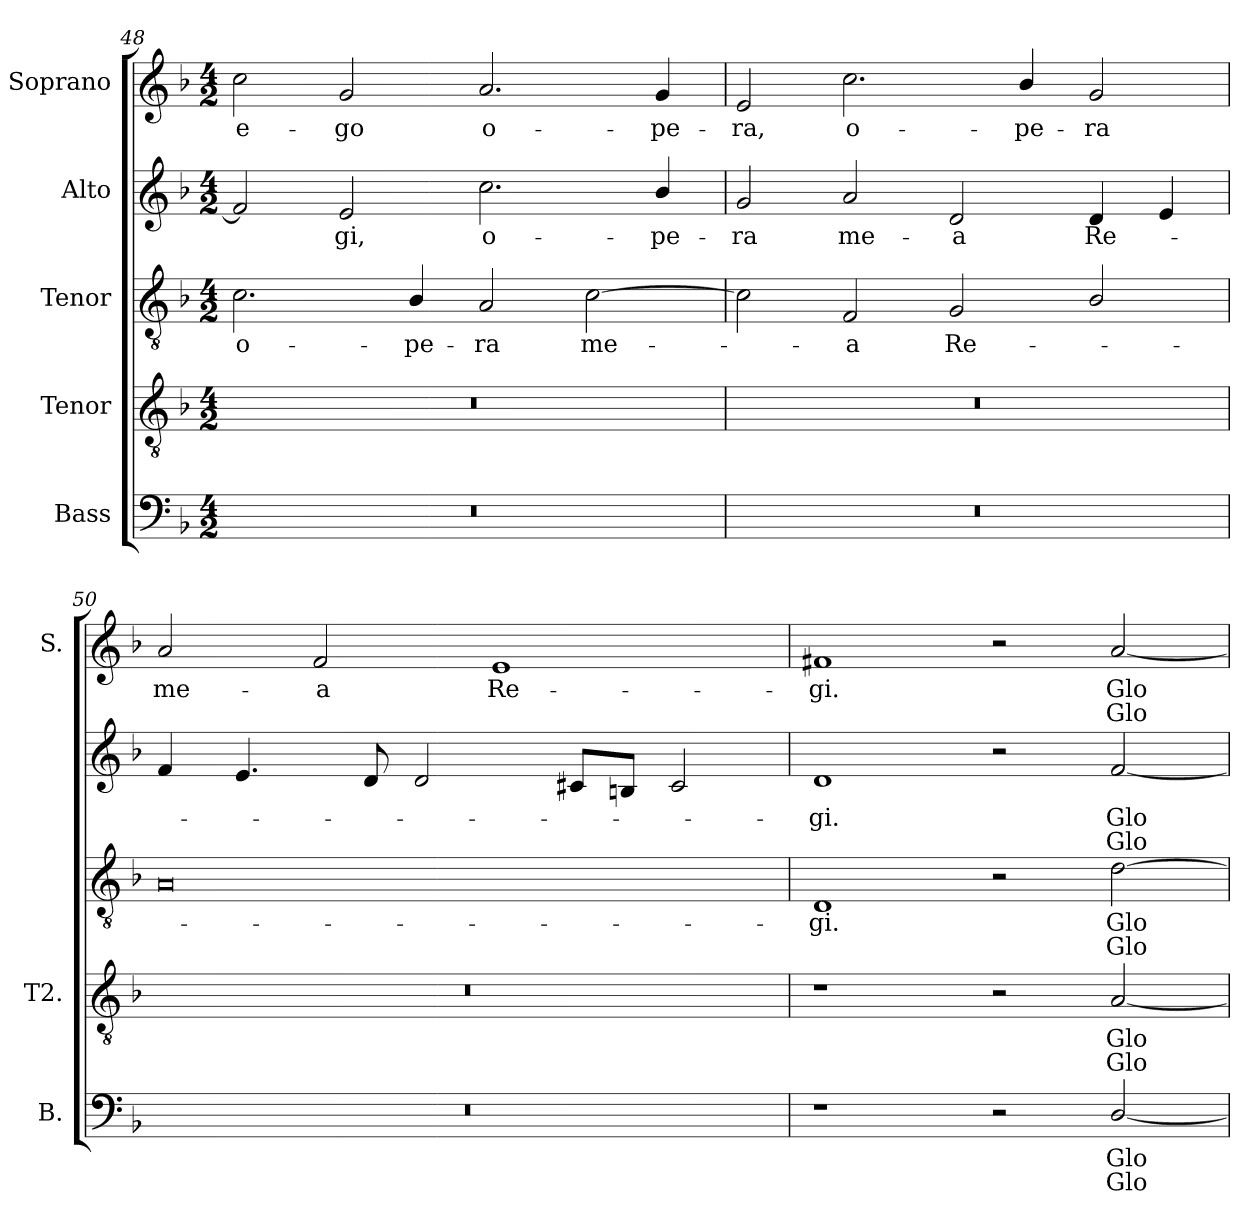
**kern	**text	**text	**kern	**text	**text	**kern	**text	**text	**kern	**text	**text	**kern	**text	**text
*part5	*part5	*part5	*part4	*part4	*part4	*part3	*part3	*part3	*part2	*part2	*part2	*part1	*part1	*part1
*staff5	*staff5	*staff5	*staff4	*staff4	*staff4	*staff3	*staff3	*staff3	*staff2	*staff2	*staff2	*staff1	*staff1	*staff1
*I"Bass	*	*	*I"Tenor	*	*	*I"Tenor	*	*	*I"Alto	*	*	*I"Soprano	*	*
*I'B.	*	*	*I'T2.	*	*	*	*	*	*	*	*	*I'S.	*	*
*clefF4	*	*	*clefGv2	*	*	*clefGv2	*	*	*clefG2	*	*	*clefG2	*	*
*	*	*	*ITrd7c12	*	*	*ITrd7c12	*	*	*	*	*	*	*	*
*k[b-]	*	*	*k[b-]	*	*	*k[b-]	*	*	*k[b-]	*	*	*k[b-]	*	*
*F:	*	*	*F:	*	*	*F:	*	*	*F:	*	*	*F:	*	*
*M4/2	*	*	*M4/2	*	*	*M4/2	*	*	*M4/2	*	*	*M4/2	*	*
=48	=48	=48	=48	=48	=48	=48	=48	=48	=48	=48	=48	=48	=48	=48
!LO:N:vis=1	!	!	!LO:N:vis=1	!	!	!	!	!	!	!	!	!	!	!
!	!	!	!	!	!	!	!LO:LY:b:color=#000000	!	!	!	!	!	!	!
!	!	!	!	!	!	!	!	!	!	!	!	!	!LO:LY:b:color=#000000	!
0r	.	.	0r	.	.	2.Ci\	o-	.	2fi/]	.	.	2cci\	e-	.
!	!	!	!	!	!	!	!	!	!	!LO:LY:b:color=#000000	!	!	!	!
!	!	!	!	!	!	!	!	!	!	!	!	!	!LO:LY:b:color=#000000	!
.	.	.	.	.	.	.	.	.	2ei/	-gi,	.	2gi/	-go	.
!	!	!	!	!	!	!	!LO:LY:b:color=#000000	!	!	!	!	!	!	!
.	.	.	.	.	.	4BB-i/	-pe-	.	.	.	.	.	.	.
!	!	!	!	!	!	!	!LO:LY:b:color=#000000	!	!	!	!	!	!	!
!	!	!	!	!	!	!	!	!	!	!LO:LY:b:color=#000000	!	!	!	!
!	!	!	!	!	!	!	!	!	!	!	!	!	!LO:LY:b:color=#000000	!
.	.	.	.	.	.	2AAi/	-ra	.	2.cci\	o-	.	2.ai/	o-	.
!	!	!	!	!	!	!	!LO:LY:b:color=#000000	!	!	!	!	!	!	!
.	.	.	.	.	.	[2Ci\	me-	.	.	.	.	.	.	.
!	!	!	!	!	!	!	!	!	!	!LO:LY:b:color=#000000	!	!	!	!
!	!	!	!	!	!	!	!	!	!	!	!	!	!LO:LY:b:color=#000000	!
.	.	.	.	.	.	.	.	.	4b-i/	-pe-	.	4gi/	-pe-	.
=49	=49	=49	=49	=49	=49	=49	=49	=49	=49	=49	=49	=49	=49	=49
!LO:N:vis=1	!	!	!LO:N:vis=1	!	!	!	!	!	!	!	!	!	!	!
!	!	!	!	!	!	!	!	!	!	!LO:LY:b:color=#000000	!	!	!	!
!	!	!	!	!	!	!	!	!	!	!	!	!	!LO:LY:b:color=#000000	!
0r	.	.	0r	.	.	2Ci\]	.	.	2gi/	-ra	.	2ei/	-ra,	.
!	!	!	!	!	!	!	!LO:LY:b:color=#000000	!	!	!	!	!	!	!
!	!	!	!	!	!	!	!	!	!	!LO:LY:b:color=#000000	!	!	!	!
!	!	!	!	!	!	!	!	!	!	!	!	!	!LO:LY:b:color=#000000	!
.	.	.	.	.	.	2FFi/	-a	.	2ai/	me-	.	2.cci\	o-	.
!	!	!	!	!	!	!	!LO:LY:b:color=#000000	!	!	!	!	!	!	!
!	!	!	!	!	!	!	!	!	!	!LO:LY:b:color=#000000	!	!	!	!
.	.	.	.	.	.	2GGi/	Re-	.	2di/	-a	.	.	.	.
!	!	!	!	!	!	!	!	!	!	!	!	!	!LO:LY:b:color=#000000	!
.	.	.	.	.	.	.	.	.	.	.	.	4b-i/	-pe-	.
!	!	!	!	!	!	!	!	!	!	!LO:LY:b:color=#000000	!	!	!	!
!	!	!	!	!	!	!	!	!	!	!	!	!	!LO:LY:b:color=#000000	!
.	.	.	.	.	.	2BB-i/	.	.	4di/	Re-	.	2gi/	-ra	.
.	.	.	.	.	.	.	.	.	4ei/	.	.	.	.	.
=50	=50	=50	=50	=50	=50	=50	=50	=50	=50	=50	=50	=50	=50	=50
!LO:N:vis=1	!	!	!LO:N:vis=1	!	!	!	!	!	!	!	!	!	!	!
!	!	!	!	!	!	!	!	!	!	!	!	!	!LO:LY:b:color=#000000	!
0r	.	.	0r	.	.	0AAi	.	.	4fi/	.	.	2ai/	me-	.
.	.	.	.	.	.	.	.	.	4.ei/	.	.	.	.	.
!	!	!	!	!	!	!	!	!	!	!	!	!	!LO:LY:b:color=#000000	!
.	.	.	.	.	.	.	.	.	.	.	.	2fi/	-a	.
.	.	.	.	.	.	.	.	.	8di/	.	.	.	.	.
.	.	.	.	.	.	.	.	.	2di/	.	.	.	.	.
!	!	!	!	!	!	!	!	!	!	!	!	!	!LO:LY:b:color=#000000	!
.	.	.	.	.	.	.	.	.	.	.	.	1ei	Re-	.
.	.	.	.	.	.	.	.	.	8c#Xi/L	.	.	.	.	.
.	.	.	.	.	.	.	.	.	8Bni/J	.	.	.	.	.
.	.	.	.	.	.	.	.	.	2c#i/	.	.	.	.	.
!!LO:LB:g=z
=51	=51	=51	=51	=51	=51	=51	=51	=51	=51	=51	=51	=51	=51	=51
!	!	!	!	!	!	!	!LO:LY:b:color=#000000	!	!	!	!	!	!	!
!	!	!	!	!	!	!	!	!	!	!LO:LY:b:color=#000000	!	!	!	!
!	!	!	!	!	!	!	!	!	!	!	!	!	!LO:LY:b:color=#000000	!
1r	.	.	1r	.	.	1DDi	-gi.	.	1di	-gi.	.	1f#Xi	-gi.	.
2r	.	.	2r	.	.	2r	.	.	2r	.	.	2r	.	.
!	!LO:LY:b:color=#000000	!LO:LY:b:color=#000000	!	!	!	!	!	!	!	!	!	!	!	!
!	!	!	!	!LO:LY:b:color=#000000	!LO:LY:b:color=#000000	!	!	!	!	!	!	!	!	!
!	!	!	!	!	!	!	!LO:LY:b:color=#000000	!LO:LY:b:color=#000000	!	!	!	!	!	!
!	!	!	!	!	!	!	!	!	!	!LO:LY:b:color=#000000	!LO:LY:b:color=#000000	!	!	!
!	!	!	!	!	!	!	!	!	!	!	!	!	!LO:LY:b:color=#000000	!LO:LY:b:color=#000000
[2Di/	Glo-	-Glo-	[2AAi/	Glo-	-Glo-	[2Di\	Glo-	-Glo-	[2fi/	Glo-	-Glo-	[2ai/	Glo-	-Glo-
=	=	=	=	=	=	=	=	=	=	=	=	=	=	=
*-	*-	*-	*-	*-	*-	*-	*-	*-	*-	*-	*-	*-	*-	*-
